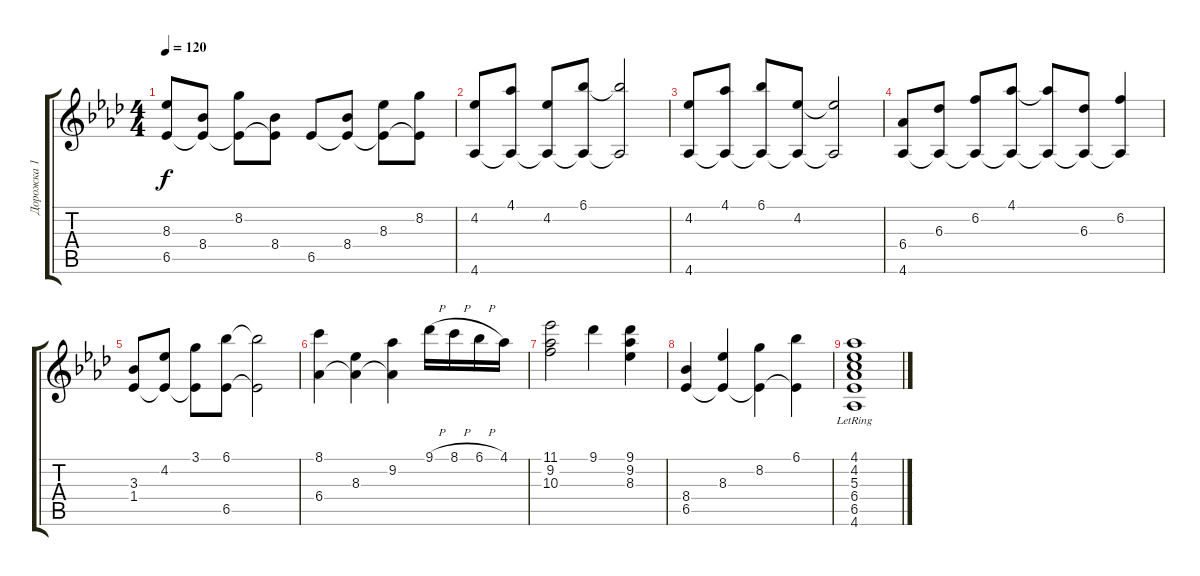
\track ("Дорожка 1" "Дорожка 1") {instrument acousticguitarsteel}
\staff {score tabs}
\tuning (E4 B3 G3 D3 A2 E2) {hide}
\ts (4 4)
\tempo 120
\clef g2
\ks ab
(8.3 6.5).8{dy f} (8.4 6.5{t}).8 (8.2 6.5{t}).8 (8.4 6.5{t}).8 6.5.8 (8.4 6.5{t}).8 (8.3 6.5{t}).8 (8.2 6.5{t}).8 |
(4.2 4.6).8 (4.1 4.6{t}).8 (4.2 4.6{t}).8 (6.1 4.6{t}).8 (6.1{t} 4.6{t}).2 |
(4.2 4.6).8 (4.1 4.6{t}).8 (6.1 4.6{t}).8 (4.2 4.6{t}).8 (4.2{t} 4.6{t}).2 |
(6.4 4.6).8 (6.3 4.6{t}).8 (6.2 4.6{t}).8 (4.1 4.6{t}).8 (4.1{t} 4.6{t}).8 (6.3 4.6{t}).8 (6.2 4.6{t}).4 |
(3.3 1.4).8 (4.2 1.4{t}).8 (3.1 1.4{t}).8 (6.1 6.5).8 (6.1{t} 6.5{t}).2 |
(8.1 6.4).4 (8.3 6.4{t}).4 (9.2 6.4{t}).4 9.1{h}.16 8.1{h}.16 6.1{h}.16 4.1.16 |
(11.1 9.2 10.3).2 9.1.4 (9.1 9.2 8.3).4 |
(8.4 6.5).4 (8.3 6.5{t}).4 (8.2 6.5{t}).4 (6.1 6.5{t}).4 |
(4.1{lr} 4.2{lr} 5.3{lr} 6.4{lr} 6.5{lr} 4.6{lr}).1
